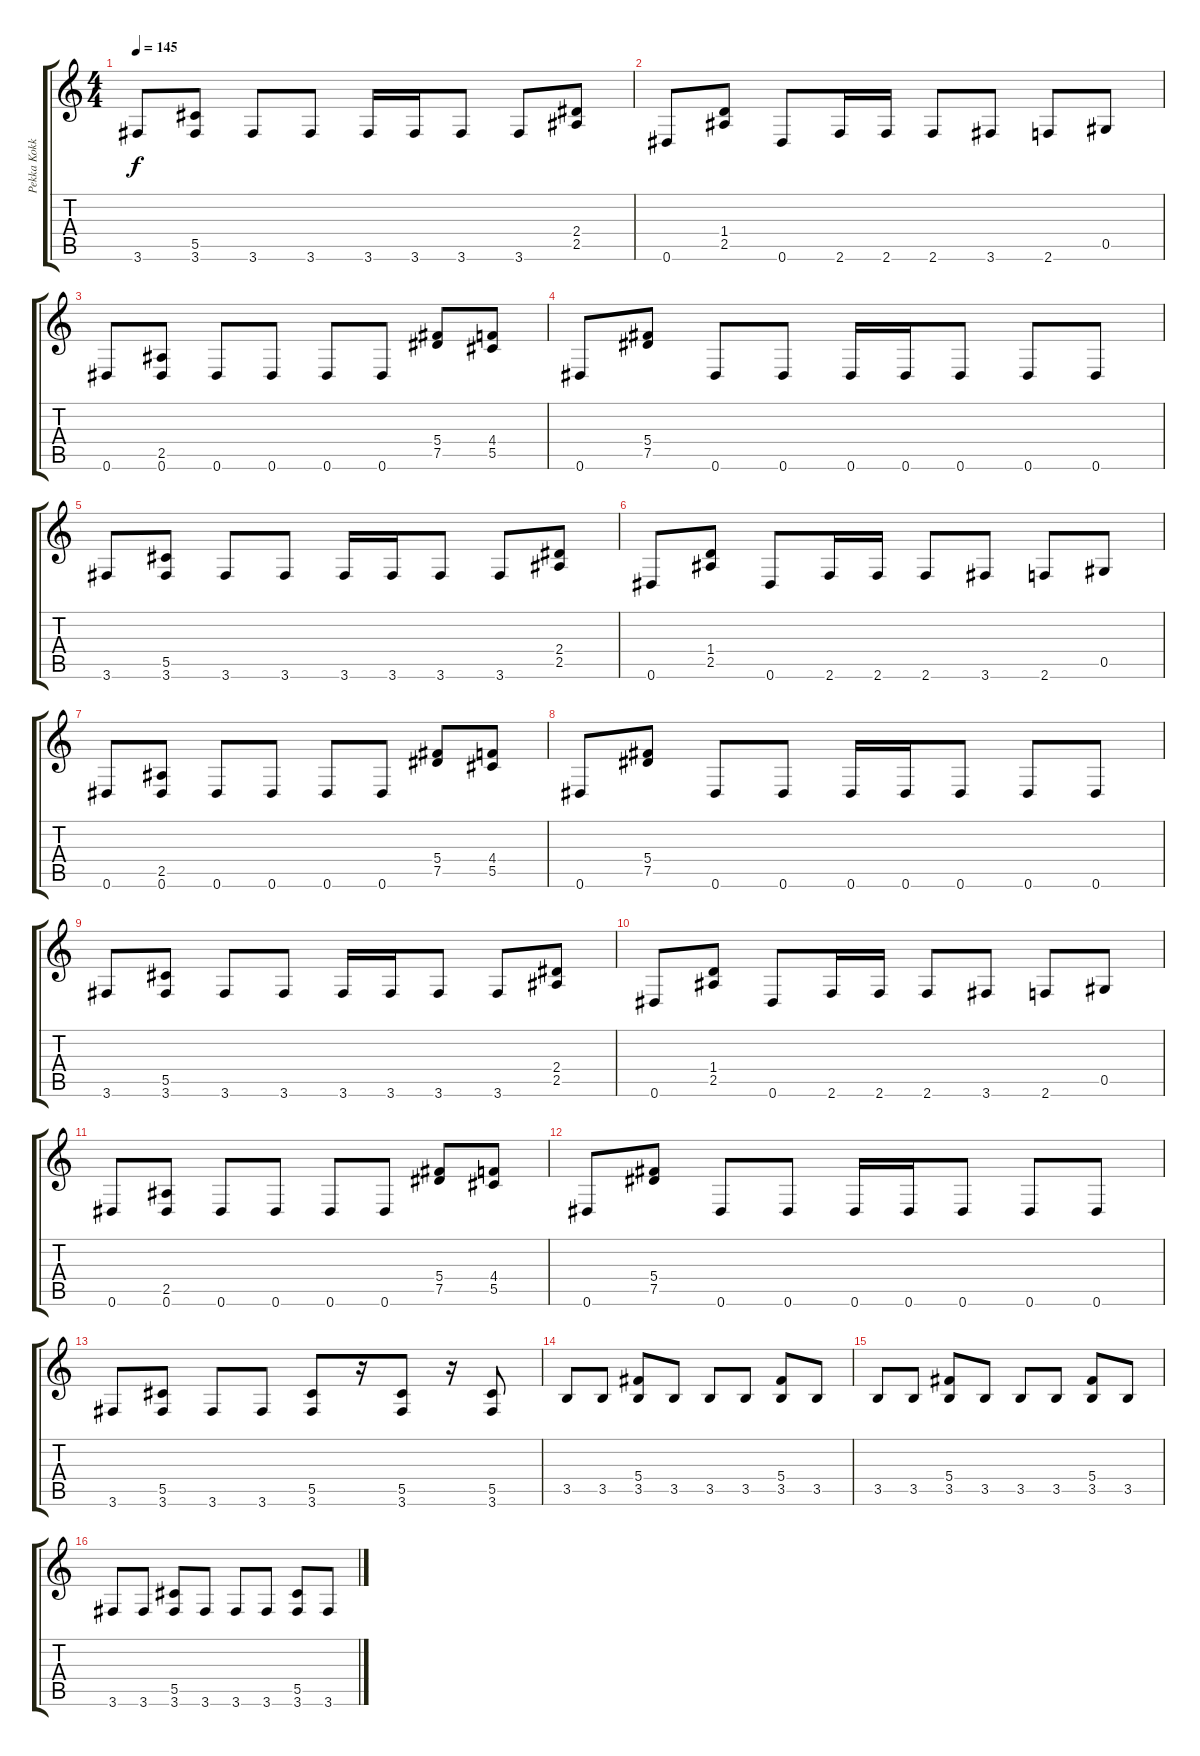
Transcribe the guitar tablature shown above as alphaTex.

\track ("Pekka Kokko " "Pekka Kokk") {instrument distortionguitar}
\staff {score tabs}
\tuning (Eb4 Bb3 Gb3 Db3 Ab2 Eb2) {hide}
\ts (4 4)
\tempo 145
\clef g2
\ks c
3.6.8{dy f} (5.5 3.6).8 3.6.8 3.6.8 3.6.16 3.6.16 3.6.8 3.6.8 (2.4 2.5).8 |
0.6.8 (1.4 2.5).8 0.6.8 2.6.16 2.6.16 2.6.8 3.6.8 2.6.8 0.5.8 |
0.6.8 (2.5 0.6).8 0.6.8 0.6.8 0.6.8 0.6.8 (5.4 7.5).8 (4.4 5.5).8 |
0.6.8 (5.4 7.5).8 0.6.8 0.6.8 0.6.16 0.6.16 0.6.8 0.6.8 0.6.8 |
3.6.8 (5.5 3.6).8 3.6.8 3.6.8 3.6.16 3.6.16 3.6.8 3.6.8 (2.4 2.5).8 |
0.6.8 (1.4 2.5).8 0.6.8 2.6.16 2.6.16 2.6.8 3.6.8 2.6.8 0.5.8 |
0.6.8 (2.5 0.6).8 0.6.8 0.6.8 0.6.8 0.6.8 (5.4 7.5).8 (4.4 5.5).8 |
0.6.8 (5.4 7.5).8 0.6.8 0.6.8 0.6.16 0.6.16 0.6.8 0.6.8 0.6.8 |
3.6.8 (5.5 3.6).8 3.6.8 3.6.8 3.6.16 3.6.16 3.6.8 3.6.8 (2.4 2.5).8 |
0.6.8 (1.4 2.5).8 0.6.8 2.6.16 2.6.16 2.6.8 3.6.8 2.6.8 0.5.8 |
0.6.8 (2.5 0.6).8 0.6.8 0.6.8 0.6.8 0.6.8 (5.4 7.5).8 (4.4 5.5).8 |
0.6.8 (5.4 7.5).8 0.6.8 0.6.8 0.6.16 0.6.16 0.6.8 0.6.8 0.6.8 |
3.6.8 (5.5 3.6).8 3.6.8 3.6.8 (5.5 3.6).8 r.16 (5.5 3.6).8 r.16 (5.5 3.6).8 |
3.5.8 3.5.8 (5.4 3.5).8 3.5.8 3.5.8 3.5.8 (5.4 3.5).8 3.5.8 |
3.5.8 3.5.8 (5.4 3.5).8 3.5.8 3.5.8 3.5.8 (5.4 3.5).8 3.5.8 |
3.6.8 3.6.8 (5.5 3.6).8 3.6.8 3.6.8 3.6.8 (5.5 3.6).8 3.6.8
